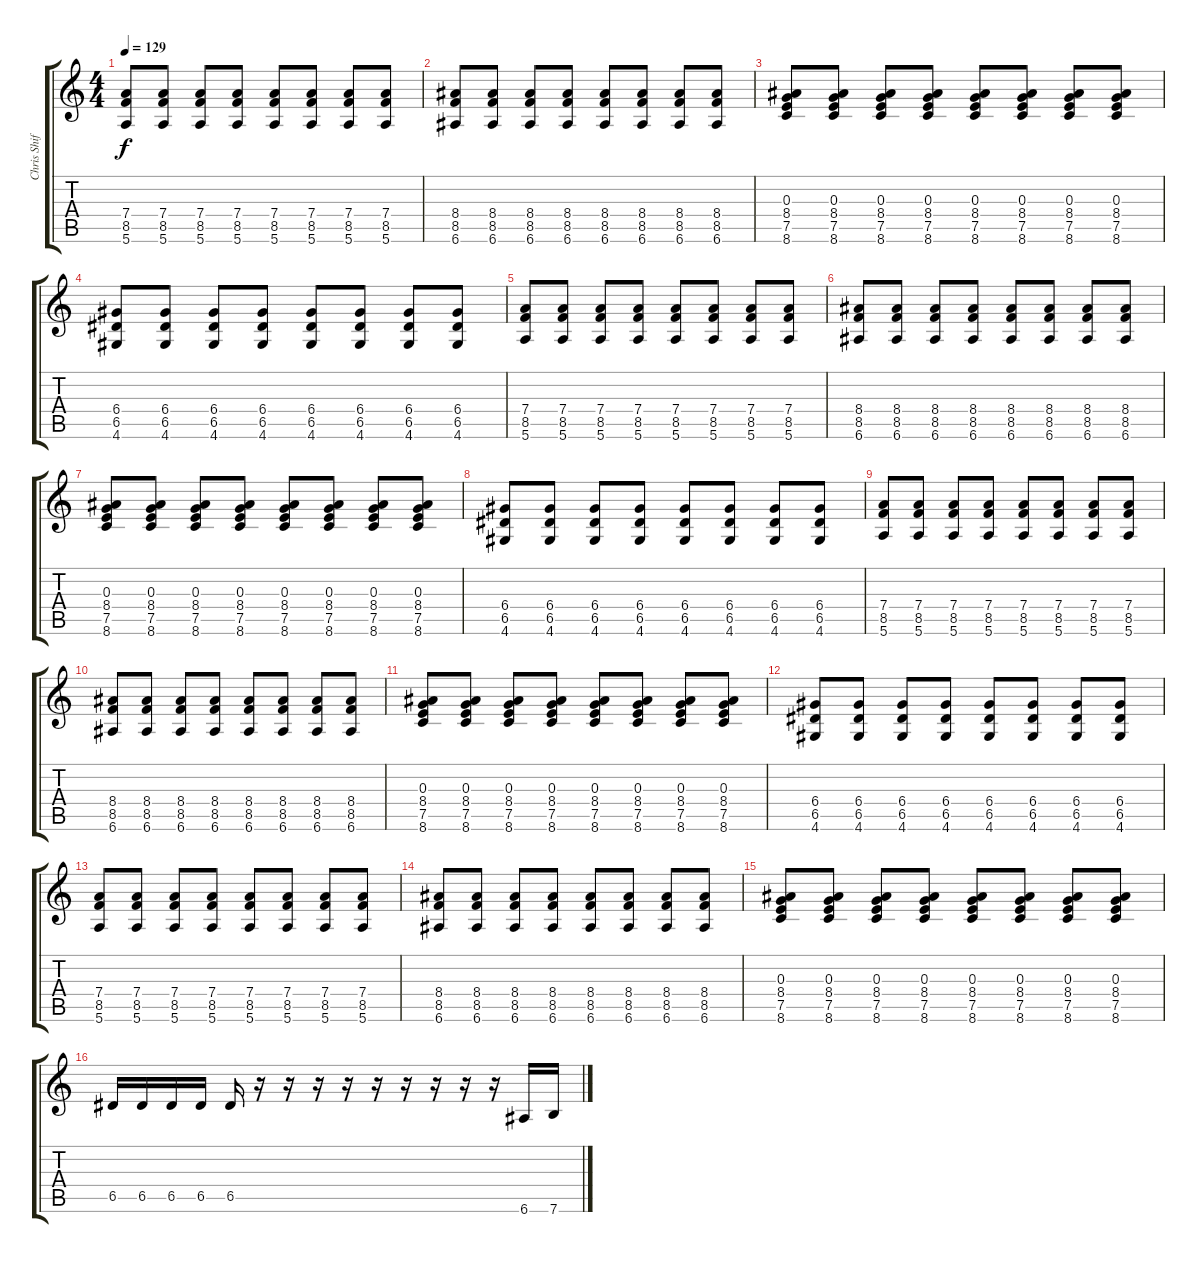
\track ("Chris Shifflet" "Chris Shif") {instrument overdrivenguitar}
\staff {score tabs}
\tuning (E4 B3 G3 D3 A2 E2) {hide}
\ts (4 4)
\tempo 129
\clef g2
\ks c
(7.4 8.5 5.6).8{dy f} (7.4 8.5 5.6).8 (7.4 8.5 5.6).8 (7.4 8.5 5.6).8 (7.4 8.5 5.6).8 (7.4 8.5 5.6).8 (7.4 8.5 5.6).8 (7.4 8.5 5.6).8 |
(8.4 8.5 6.6).8 (8.4 8.5 6.6).8 (8.4 8.5 6.6).8 (8.4 8.5 6.6).8 (8.4 8.5 6.6).8 (8.4 8.5 6.6).8 (8.4 8.5 6.6).8 (8.4 8.5 6.6).8 |
(0.3 8.4 7.5 8.6).8 (0.3 8.4 7.5 8.6).8 (0.3 8.4 7.5 8.6).8 (0.3 8.4 7.5 8.6).8 (0.3 8.4 7.5 8.6).8 (0.3 8.4 7.5 8.6).8 (0.3 8.4 7.5 8.6).8 (0.3 8.4 7.5 8.6).8 |
(6.4 6.5 4.6).8 (6.4 6.5 4.6).8 (6.4 6.5 4.6).8 (6.4 6.5 4.6).8 (6.4 6.5 4.6).8 (6.4 6.5 4.6).8 (6.4 6.5 4.6).8 (6.4 6.5 4.6).8 |
(7.4 8.5 5.6).8 (7.4 8.5 5.6).8 (7.4 8.5 5.6).8 (7.4 8.5 5.6).8 (7.4 8.5 5.6).8 (7.4 8.5 5.6).8 (7.4 8.5 5.6).8 (7.4 8.5 5.6).8 |
(8.4 8.5 6.6).8 (8.4 8.5 6.6).8 (8.4 8.5 6.6).8 (8.4 8.5 6.6).8 (8.4 8.5 6.6).8 (8.4 8.5 6.6).8 (8.4 8.5 6.6).8 (8.4 8.5 6.6).8 |
(0.3 8.4 7.5 8.6).8 (0.3 8.4 7.5 8.6).8 (0.3 8.4 7.5 8.6).8 (0.3 8.4 7.5 8.6).8 (0.3 8.4 7.5 8.6).8 (0.3 8.4 7.5 8.6).8 (0.3 8.4 7.5 8.6).8 (0.3 8.4 7.5 8.6).8 |
(6.4 6.5 4.6).8 (6.4 6.5 4.6).8 (6.4 6.5 4.6).8 (6.4 6.5 4.6).8 (6.4 6.5 4.6).8 (6.4 6.5 4.6).8 (6.4 6.5 4.6).8 (6.4 6.5 4.6).8 |
(7.4 8.5 5.6).8 (7.4 8.5 5.6).8 (7.4 8.5 5.6).8 (7.4 8.5 5.6).8 (7.4 8.5 5.6).8 (7.4 8.5 5.6).8 (7.4 8.5 5.6).8 (7.4 8.5 5.6).8 |
(8.4 8.5 6.6).8 (8.4 8.5 6.6).8 (8.4 8.5 6.6).8 (8.4 8.5 6.6).8 (8.4 8.5 6.6).8 (8.4 8.5 6.6).8 (8.4 8.5 6.6).8 (8.4 8.5 6.6).8 |
(0.3 8.4 7.5 8.6).8 (0.3 8.4 7.5 8.6).8 (0.3 8.4 7.5 8.6).8 (0.3 8.4 7.5 8.6).8 (0.3 8.4 7.5 8.6).8 (0.3 8.4 7.5 8.6).8 (0.3 8.4 7.5 8.6).8 (0.3 8.4 7.5 8.6).8 |
(6.4 6.5 4.6).8 (6.4 6.5 4.6).8 (6.4 6.5 4.6).8 (6.4 6.5 4.6).8 (6.4 6.5 4.6).8 (6.4 6.5 4.6).8 (6.4 6.5 4.6).8 (6.4 6.5 4.6).8 |
(7.4 8.5 5.6).8 (7.4 8.5 5.6).8 (7.4 8.5 5.6).8 (7.4 8.5 5.6).8 (7.4 8.5 5.6).8 (7.4 8.5 5.6).8 (7.4 8.5 5.6).8 (7.4 8.5 5.6).8 |
(8.4 8.5 6.6).8 (8.4 8.5 6.6).8 (8.4 8.5 6.6).8 (8.4 8.5 6.6).8 (8.4 8.5 6.6).8 (8.4 8.5 6.6).8 (8.4 8.5 6.6).8 (8.4 8.5 6.6).8 |
(0.3 8.4 7.5 8.6).8 (0.3 8.4 7.5 8.6).8 (0.3 8.4 7.5 8.6).8 (0.3 8.4 7.5 8.6).8 (0.3 8.4 7.5 8.6).8 (0.3 8.4 7.5 8.6).8 (0.3 8.4 7.5 8.6).8 (0.3 8.4 7.5 8.6).8 |
6.5.16 6.5.16 6.5.16 6.5.16 6.5.16 r.16 r.16 r.16 r.16 r.16 r.16 r.16 r.16 r.16 6.6.16 7.6.16
